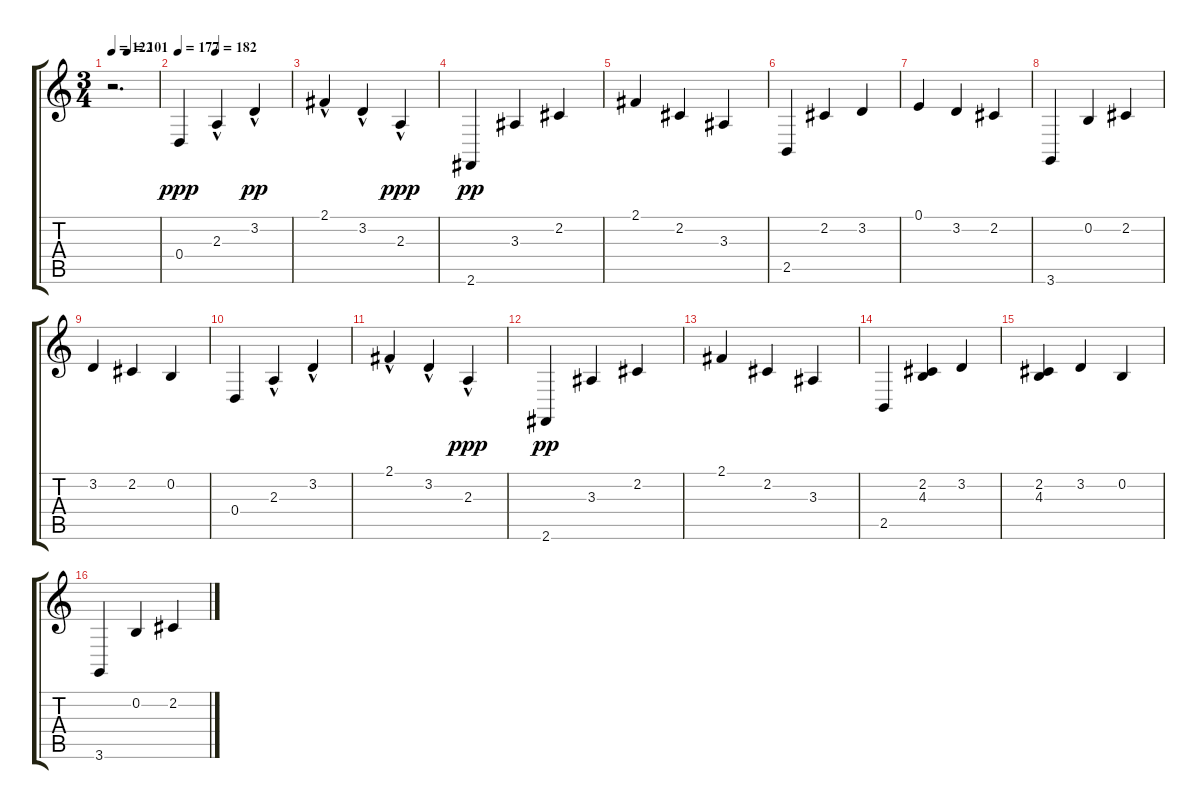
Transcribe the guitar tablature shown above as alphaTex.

\track "" {instrument acousticgrandpiano}
\staff {score tabs}
\tuning (E4 B3 G3 D3 A2 E2) {hide}
\ts (3 4)
\tempo 122
\tempo (101 0.3333333333333333)
\clef g2
\ks c
r.2{d dy ppp} |
\tempo 177
\tempo (182 0.3333333333333333)
0.4.4 2.3{hac}.4 3.2{hac}.4{dy pp} |
2.1{hac}.4 3.2{hac}.4 2.3{hac}.4{dy ppp} |
2.6.4{dy pp} 3.3.4 2.2.4 |
2.1.4 2.2.4 3.3.4 |
2.5.4 2.2.4 3.2.4 |
0.1.4 3.2.4 2.2.4 |
3.6.4 0.2.4 2.2.4 |
3.2.4 2.2.4 0.2.4 |
0.4.4 2.3{hac}.4 3.2{hac}.4 |
2.1{hac}.4 3.2{hac}.4 2.3{hac}.4{dy ppp} |
2.6.4{dy pp} 3.3.4 2.2.4 |
2.1.4 2.2.4 3.3.4 |
2.5.4 (2.2 4.3).4 3.2.4 |
(2.2 4.3).4 3.2.4 0.2.4 |
3.6.4 0.2.4 2.2.4
